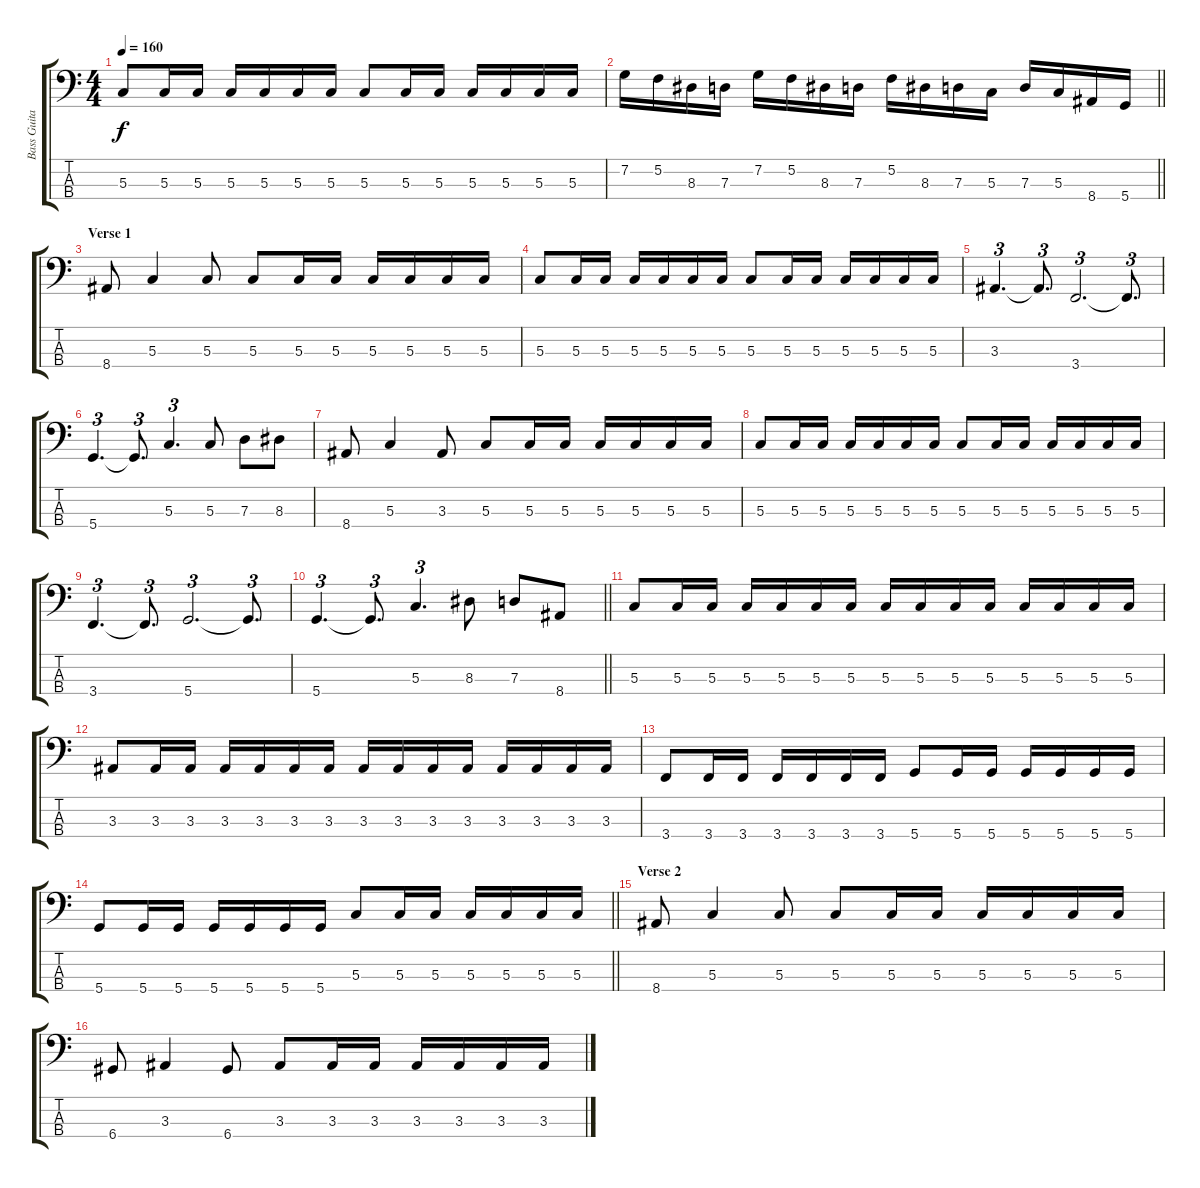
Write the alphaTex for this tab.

\track ("Bass Guitar - Frédéric Leclercq" "Bass Guita") {instrument electricbasspick}
\staff {score tabs}
\tuning (F2 C2 G1 D1) {hide}
\ts (4 4)
\tempo 160
\clef f4
\ks c
5.3.8{dy f} 5.3.16 5.3.16 5.3.16 5.3.16 5.3.16 5.3.16 5.3.8 5.3.16 5.3.16 5.3.16 5.3.16 5.3.16 5.3.16 |
\barLineRight lightlight
7.2.16 5.2.16 8.3.16 7.3.16 7.2.16 5.2.16 8.3.16 7.3.16 5.2.16 8.3.16 7.3.16 5.3.16 7.3.16 5.3.16 8.4.16 5.4.16 |
\section ("" "Verse 1")
8.4.8 5.3.4 5.3.8 5.3.8 5.3.16 5.3.16 5.3.16 5.3.16 5.3.16 5.3.16 |
5.3.8 5.3.16 5.3.16 5.3.16 5.3.16 5.3.16 5.3.16 5.3.8 5.3.16 5.3.16 5.3.16 5.3.16 5.3.16 5.3.16 |
3.3.4{d tu (3 2)} 3.3{t}.8{d tu (3 2)} 3.4.2{d tu (3 2)} 3.4{t}.8{d tu (3 2)} |
5.4.4{d tu (3 2)} 5.4{t}.8{d tu (3 2)} 5.3.4{d tu (3 2)} 5.3.8 7.3.8 8.3.8 |
8.4.8 5.3.4 3.3.8 5.3.8 5.3.16 5.3.16 5.3.16 5.3.16 5.3.16 5.3.16 |
5.3.8 5.3.16 5.3.16 5.3.16 5.3.16 5.3.16 5.3.16 5.3.8 5.3.16 5.3.16 5.3.16 5.3.16 5.3.16 5.3.16 |
3.4.4{d tu (3 2)} 3.4{t}.8{d tu (3 2)} 5.4.2{d tu (3 2)} 5.4{t}.8{d tu (3 2)} |
\barLineRight lightlight
5.4.4{d tu (3 2)} 5.4{t}.8{d tu (3 2)} 5.3.4{d tu (3 2)} 8.3.8 7.3.8 8.4.8 |
\section ("" "")
5.3.8 5.3.16 5.3.16 5.3.16 5.3.16 5.3.16 5.3.16 5.3.16 5.3.16 5.3.16 5.3.16 5.3.16 5.3.16 5.3.16 5.3.16 |
3.3.8 3.3.16 3.3.16 3.3.16 3.3.16 3.3.16 3.3.16 3.3.16 3.3.16 3.3.16 3.3.16 3.3.16 3.3.16 3.3.16 3.3.16 |
3.4.8 3.4.16 3.4.16 3.4.16 3.4.16 3.4.16 3.4.16 5.4.8 5.4.16 5.4.16 5.4.16 5.4.16 5.4.16 5.4.16 |
\barLineRight lightlight
5.4.8 5.4.16 5.4.16 5.4.16 5.4.16 5.4.16 5.4.16 5.3.8 5.3.16 5.3.16 5.3.16 5.3.16 5.3.16 5.3.16 |
\section ("" "Verse 2")
8.4.8 5.3.4 5.3.8 5.3.8 5.3.16 5.3.16 5.3.16 5.3.16 5.3.16 5.3.16 |
6.4.8 3.3.4 6.4.8 3.3.8 3.3.16 3.3.16 3.3.16 3.3.16 3.3.16 3.3.16
